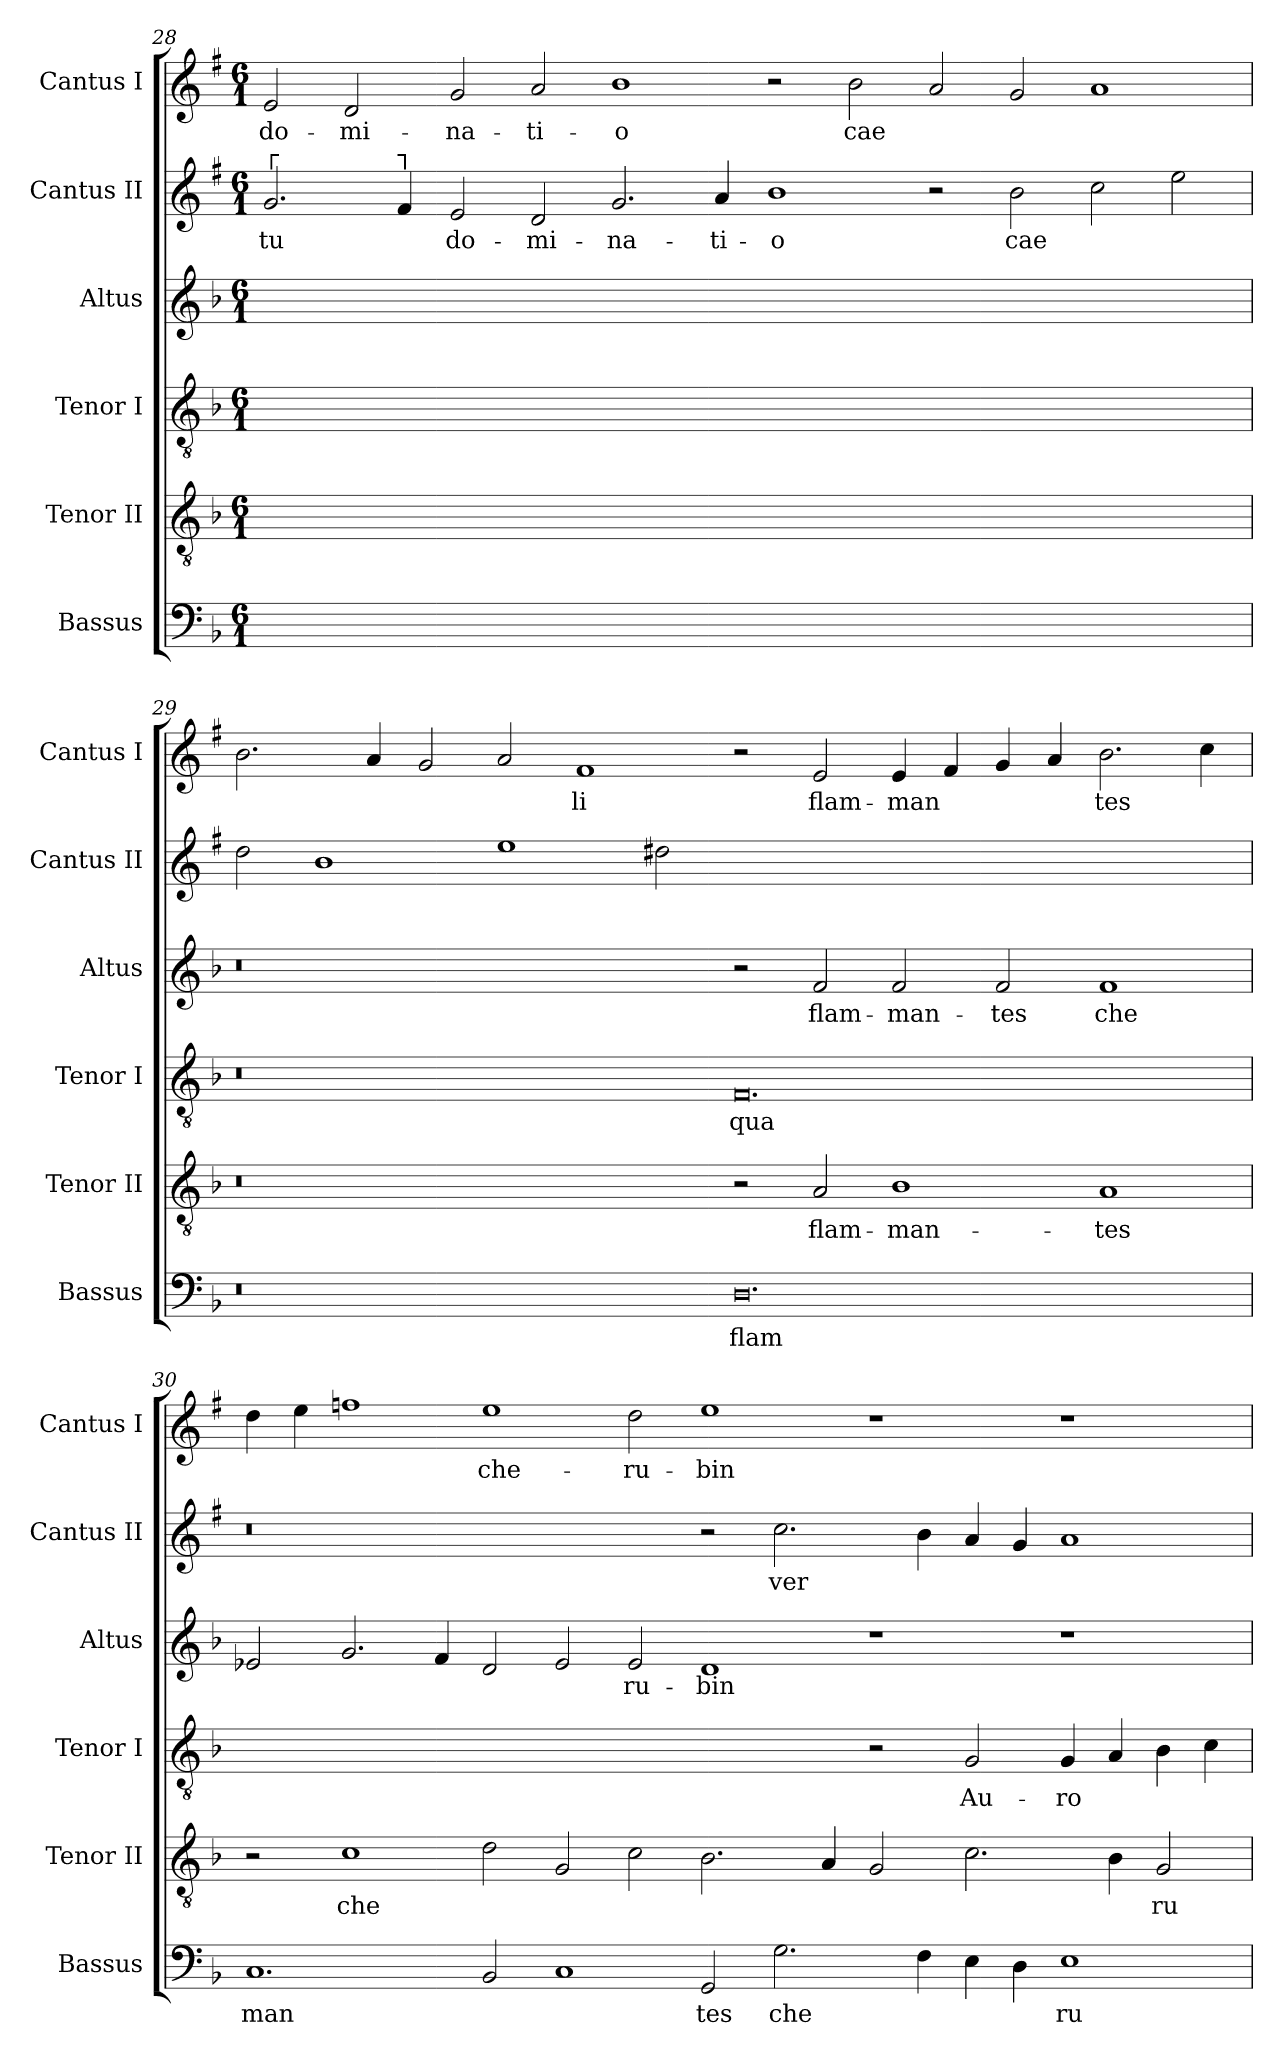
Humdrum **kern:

**kern	**text	**kern	**text	**kern	**text	**kern	**text	**kern	**text	**kern	**text
*part6	*part6	*part5	*part5	*part4	*part4	*part3	*part3	*part2	*part2	*part1	*part1
*staff6	*staff6	*staff5	*staff5	*staff4	*staff4	*staff3	*staff3	*staff2	*staff2	*staff1	*staff1
*I"Bassus	*	*I"Tenor II	*	*I"Tenor I	*	*I"Altus	*	*I"Cantus II	*	*I"Cantus I	*
*I'Bassus	*	*I'Tenor II	*	*I'Tenor I	*	*I'Altus	*	*I'Cantus II	*	*I'Cantus I	*
!!LO:LB:g=z
*clefF4	*	*clefGv2	*	*clefGv2	*	*clefG2	*	*clefG2	*	*clefG2	*
*	*	*	*	*	*	*	*	*ITrd1c2	*	*ITrd1c2	*
*k[b-]	*	*k[b-]	*	*k[b-]	*	*k[b-]	*	*k[b-]	*	*k[b-]	*
*F:	*	*F:	*	*F:	*	*F:	*	*F:	*	*F:	*
*M6/1	*	*M6/1	*	*M6/1	*	*M6/1	*	*M6/1	*	*M6/1	*
=28	=28	=28	=28	=28	=28	=28	=28	=28	=28	=28	=28
!	!	!	!	!	!	!	!	!LO:TX:a:t=┌	!	!	!
!	!	!	!	!	!	!	!	!	!LO:LY:b	!	!LO:LY:b
00.ryy	.	00.ryy	.	00.ryy	.	00.ryy	.	2.f	tu	2d	do-
!	!	!	!	!	!	!	!	!	!	!	!LO:LY:b
.	.	.	.	.	.	.	.	.	.	2c	-mi-
!	!	!	!	!	!	!	!	!LO:TX:a:t=┐	!	!	!
.	.	.	.	.	.	.	.	4e	.	.	.
!	!	!	!	!	!	!	!	!	!LO:LY:b	!	!LO:LY:b
.	.	.	.	.	.	.	.	2d	do-	2f	-na-
!	!	!	!	!	!	!	!	!	!LO:LY:b	!	!LO:LY:b
.	.	.	.	.	.	.	.	2c	-mi-	2g	-ti-
!	!	!	!	!	!	!	!	!	!LO:LY:b	!	!LO:LY:b
.	.	.	.	.	.	.	.	2.f	-na-	1a	-o
!	!	!	!	!	!	!	!	!	!LO:LY:b	!	!
.	.	.	.	.	.	.	.	4g	-ti-	.	.
!	!	!	!	!	!	!	!	!	!LO:LY:b	!	!
.	.	.	.	.	.	.	.	1a	-o	2r	.
!	!	!	!	!	!	!	!	!	!	!	!LO:LY:b
.	.	.	.	.	.	.	.	.	.	2a	cae
.	.	.	.	.	.	.	.	2r	.	2g	.
!	!	!	!	!	!	!	!	!	!LO:LY:b	!	!
.	.	.	.	.	.	.	.	2a	cae	2f	.
.	.	.	.	.	.	.	.	2b-	.	1g	.
.	.	.	.	.	.	.	.	2dd	.	.	.
=29	=29	=29	=29	=29	=29	=29	=29	=29	=29	=29	=29
0.r	.	0.r	.	0.r	.	0.r	.	2cc	.	2.a	.
.	.	.	.	.	.	.	.	1a	.	.	.
.	.	.	.	.	.	.	.	.	.	4g	.
.	.	.	.	.	.	.	.	.	.	2f	.
.	.	.	.	.	.	.	.	1dd	.	2g	.
!	!	!	!	!	!	!	!	!	!	!	!LO:LY:b
.	.	.	.	.	.	.	.	.	.	1e	li
.	.	.	.	.	.	.	.	2cc#	.	.	.
!	!LO:LY:b	!	!	!	!LO:LY:b	!	!	!	!LO:LY:b	!	!
0.D	flam	2r	.	0.F	qua	2r	.	[0ddyy	li	2r	.
!	!	!	!LO:LY:b	!	!	!	!LO:LY:b	!	!	!	!LO:LY:b
.	.	2A	flam-	.	.	2f	flam-	.	.	2d	flam-
!	!	!	!LO:LY:b	!	!	!	!LO:LY:b	!	!	!	!LO:LY:b
.	.	1B-	-man-	.	.	2f	-man-	.	.	4d	-man
.	.	.	.	.	.	.	.	.	.	4e	.
!	!	!	!	!	!	!	!LO:LY:b	!	!	!	!
.	.	.	.	.	.	2f	-tes	.	.	4f	.
.	.	.	.	.	.	.	.	.	.	4g	.
!	!	!	!LO:LY:b	!	!	!	!LO:LY:b	!	!	!	!LO:LY:b
.	.	1A	-tes	.	.	1f	che	1ddyy]	.	2.a	tes
.	.	.	.	.	.	.	.	.	.	4b-	.
=30	=30	=30	=30	=30	=30	=30	=30	=30	=30	=30	=30
!	!LO:LY:b	!	!	!	!LO:LY:b	!	!	!	!	!	!
1.C	man	2r	.	[0.Gyy	si	2e-	.	0.r	.	4cc	.
.	.	.	.	.	.	.	.	.	.	4dd	.
!	!	!	!LO:LY:b	!	!	!	!	!	!	!	!
.	.	1c	che	.	.	2.g	.	.	.	1ee-	.
.	.	.	.	.	.	4f	.	.	.	.	.
!	!	!	!	!	!	!	!	!	!	!	!LO:LY:b
2BB-	.	2d	.	.	.	2d	.	.	.	1dd	che-
1C	.	2G	.	.	.	2e-	.	.	.	.	.
!	!	!	!	!	!	!	!LO:LY:b	!	!	!	!LO:LY:b
.	.	2c	.	.	.	2e-	ru-	.	.	2cc	-ru-
!	!LO:LY:b	!	!	!	!	!	!LO:LY:b	!	!	!	!LO:LY:b
2GG	tes	2.B-	.	1Gyy]	.	1d	-bin	2r	.	1dd	-bin
!	!LO:LY:b	!	!	!	!	!	!	!	!LO:LY:b	!	!
2.G	che	.	.	.	.	.	.	2.b-	ver	.	.
.	.	4A	.	.	.	.	.	.	.	.	.
.	.	2G	.	2r	.	1r	.	.	.	1r	.
4F	.	.	.	.	.	.	.	4a	.	.	.
!	!	!	!	!	!LO:LY:b	!	!	!	!	!	!
4E	.	2.c	.	2G	Au-	.	.	4g	.	.	.
4D	.	.	.	.	.	.	.	4f	.	.	.
!	!LO:LY:b	!	!	!	!LO:LY:b	!	!	!	!	!	!
1E	ru	.	.	4G	-ro	1r	.	1g	.	1r	.
.	.	4B-	.	4A	.	.	.	.	.	.	.
!	!	!	!LO:LY:b	!	!	!	!	!	!	!	!
.	.	2G	ru-	4B-	.	.	.	.	.	.	.
.	.	.	.	4c	.	.	.	.	.	.	.
=	=	=	=	=	=	=	=	=	=	=	=
*-	*-	*-	*-	*-	*-	*-	*-	*-	*-	*-	*-
